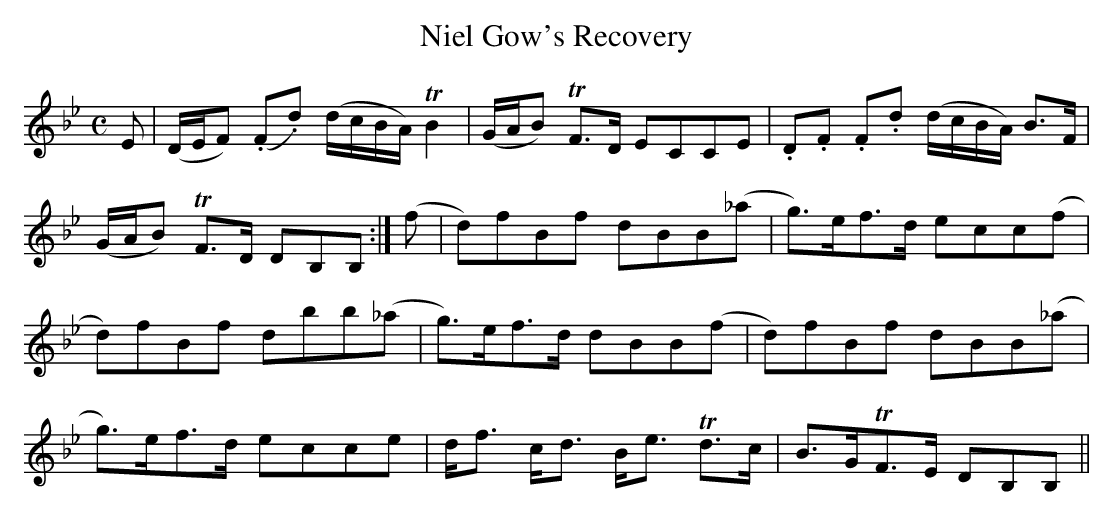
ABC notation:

X:1
T:Niel Gow's Recovery
M:C
L:1/8
K:Bb
E | (D/E/F) (.F.d) (d/c/B/A/) TB2|(G/A/B) TF>D ECCE|.D.F .F.d (d/c/B/A/) B>F |
(G/A/B) TF>D DB,B,:| (f|d)fBf dBB(_a|g>)ef>d ecc(f|
d)fBf dbb(_a|g>)ef>d dBB(f | d)fBf dBB(_a|
g>)ef>d ecce|d<f c<d B<e Td>c|B>GTF>E DB,B,||
